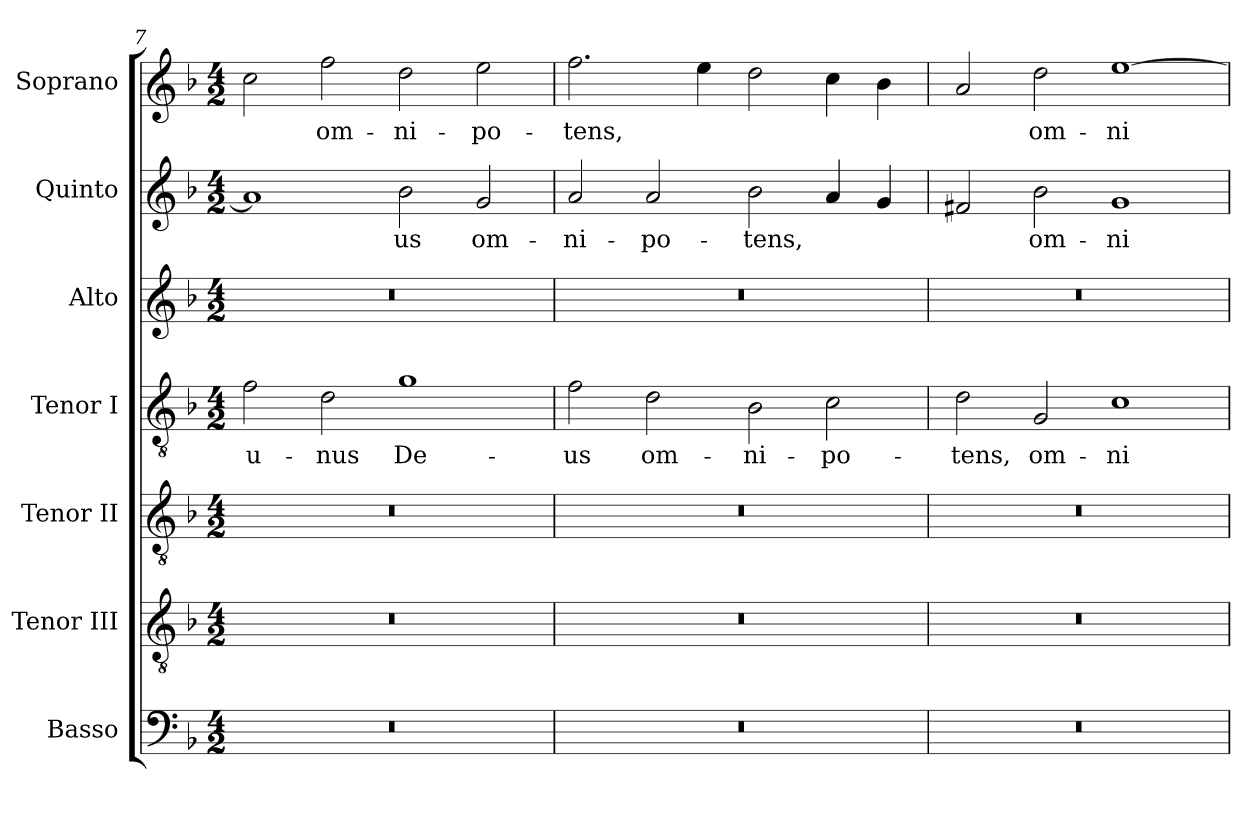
**kern	**kern	**kern	**kern	**text	**kern	**kern	**text	**kern	**text
*part7	*part6	*part5	*part4	*part4	*part3	*part2	*part2	*part1	*part1
*staff7	*staff6	*staff5	*staff4	*staff4	*staff3	*staff2	*staff2	*staff1	*staff1
*I"Basso	*I"Tenor III	*I"Tenor II	*I"Tenor I	*	*I"Alto	*I"Quinto	*	*I"Soprano	*
*I'B.	*I'T 3.	*I'T 2.	*I'T 1.	*	*I'A.	*I'Q.	*	*I'S.	*
*clefF4	*clefGv2	*clefGv2	*clefGv2	*	*clefG2	*clefG2	*	*clefG2	*
*	*ITrd7c12	*ITrd7c12	*ITrd7c12	*	*	*	*	*	*
*k[b-]	*k[b-]	*k[b-]	*k[b-]	*	*k[b-]	*k[b-]	*	*k[b-]	*
*F:	*F:	*F:	*F:	*	*F:	*F:	*	*F:	*
*M4/2	*M4/2	*M4/2	*M4/2	*	*M4/2	*M4/2	*	*M4/2	*
=7	=7	=7	=7	=7	=7	=7	=7	=7	=7
!LO:N:vis=1	!LO:N:vis=1	!LO:N:vis=1	!	!	!	!	!	!	!
!	!	!	!	!LO:LY:b:color=#000000	!LO:N:vis=1	!	!	!	!
0r	0r	0r	2Fi\	u-	0r	1ai]	.	2cci\	.
!	!	!	!	!LO:LY:b:color=#000000	!	!	!	!	!
!	!	!	!	!	!	!	!	!	!LO:LY:b:color=#000000
.	.	.	2Di\	-nus	.	.	.	2ffi\	om-
!	!	!	!	!LO:LY:b:color=#000000	!	!	!	!	!
!	!	!	!	!	!	!	!LO:LY:b:color=#000000	!	!
!	!	!	!	!	!	!	!	!	!LO:LY:b:color=#000000
.	.	.	1Gi	De-	.	2b-i\	-us	2ddi\	-ni-
!	!	!	!	!	!	!	!LO:LY:b:color=#000000	!	!
!	!	!	!	!	!	!	!	!	!LO:LY:b:color=#000000
.	.	.	.	.	.	2gi/	om-	2eei\	-po-
!!LO:LB:g=z
=8	=8	=8	=8	=8	=8	=8	=8	=8	=8
!LO:N:vis=1	!LO:N:vis=1	!LO:N:vis=1	!	!	!	!	!	!	!
!	!	!	!	!LO:LY:b:color=#000000	!LO:N:vis=1	!	!	!	!
!	!	!	!	!	!	!	!LO:LY:b:color=#000000	!	!
!	!	!	!	!	!	!	!	!	!LO:LY:b:color=#000000
0r	0r	0r	2Fi\	-us	0r	2ai/	-ni-	2.ffi\	-tens,
!	!	!	!	!LO:LY:b:color=#000000	!	!	!	!	!
!	!	!	!	!	!	!	!LO:LY:b:color=#000000	!	!
.	.	.	2Di\	om-	.	2ai/	-po-	.	.
.	.	.	.	.	.	.	.	4eei\	.
!	!	!	!	!LO:LY:b:color=#000000	!	!	!	!	!
!	!	!	!	!	!	!	!LO:LY:b:color=#000000	!	!
.	.	.	2BB-i\	-ni-	.	2b-i\	-tens,	2ddi\	.
!	!	!	!	!LO:LY:b:color=#000000	!	!	!	!	!
.	.	.	2Ci\	-po-	.	4ai/	.	4cci\	.
.	.	.	.	.	.	4gi/	.	4b-i\	.
=9	=9	=9	=9	=9	=9	=9	=9	=9	=9
!LO:N:vis=1	!LO:N:vis=1	!LO:N:vis=1	!	!	!	!	!	!	!
!	!	!	!	!LO:LY:b:color=#000000	!LO:N:vis=1	!	!	!	!
0r	0r	0r	2Di\	-tens,	0r	2f#Xi/	.	2ai/	.
!	!	!	!	!LO:LY:b:color=#000000	!	!	!	!	!
!	!	!	!	!	!	!	!LO:LY:b:color=#000000	!	!
!	!	!	!	!	!	!	!	!	!LO:LY:b:color=#000000
.	.	.	2GGi/	om-	.	2b-i\	om-	2ddi\	om-
!	!	!	!	!LO:LY:b:color=#000000	!	!	!	!	!
!	!	!	!	!	!	!	!LO:LY:b:color=#000000	!	!
!	!	!	!	!	!	!	!	!	!LO:LY:b:color=#000000
.	.	.	1Ci	-ni-	.	1gi	-ni-	[1eei	-ni-
=	=	=	=	=	=	=	=	=	=
*-	*-	*-	*-	*-	*-	*-	*-	*-	*-
